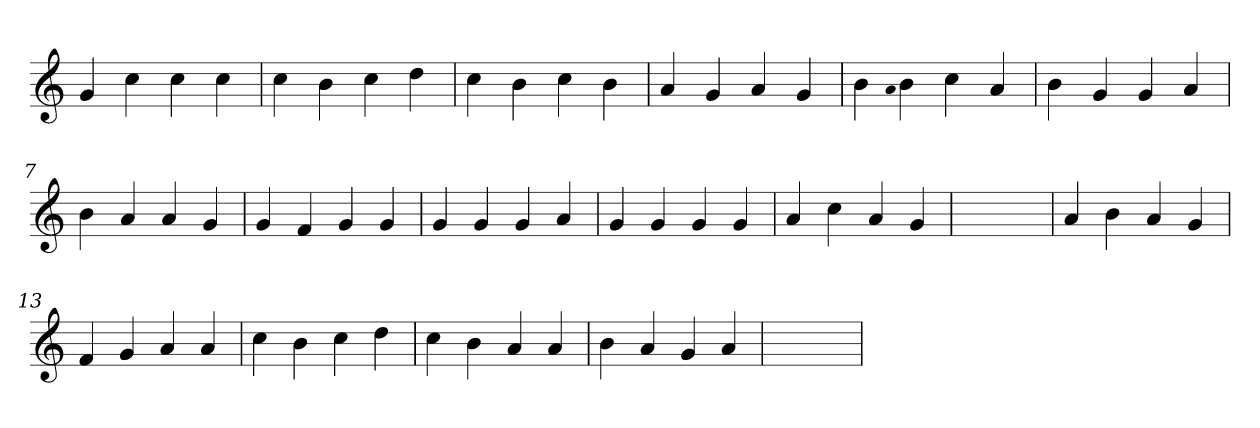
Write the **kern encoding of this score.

**kern
*part1
*staff1
*clefG2
=1
4g
4cc
4cc
4cc
=2
4cc
4b
4cc
4dd
=3
4cc
4b
4cc
4b
=4
4a
4g
4a
4g
=5
4b
qqa
4b
4cc
4a
=6
4b
4g
4g
4a
=7
4b
4a
4a
4g
=8
4g
4f
4g
4g
=9
4g
4g
4g
4a
=10
4g
4g
4g
4g
=11
4a
4cc
4a
4g
=12
1ryy
=12
4a
4b
4a
4g
=13
4f
4g
4a
4a
=14
4cc
4b
4cc
4dd
=15
4cc
4b
4a
4a
=16
4b
4a
4g
4a
=17
1ryy
=
*-
